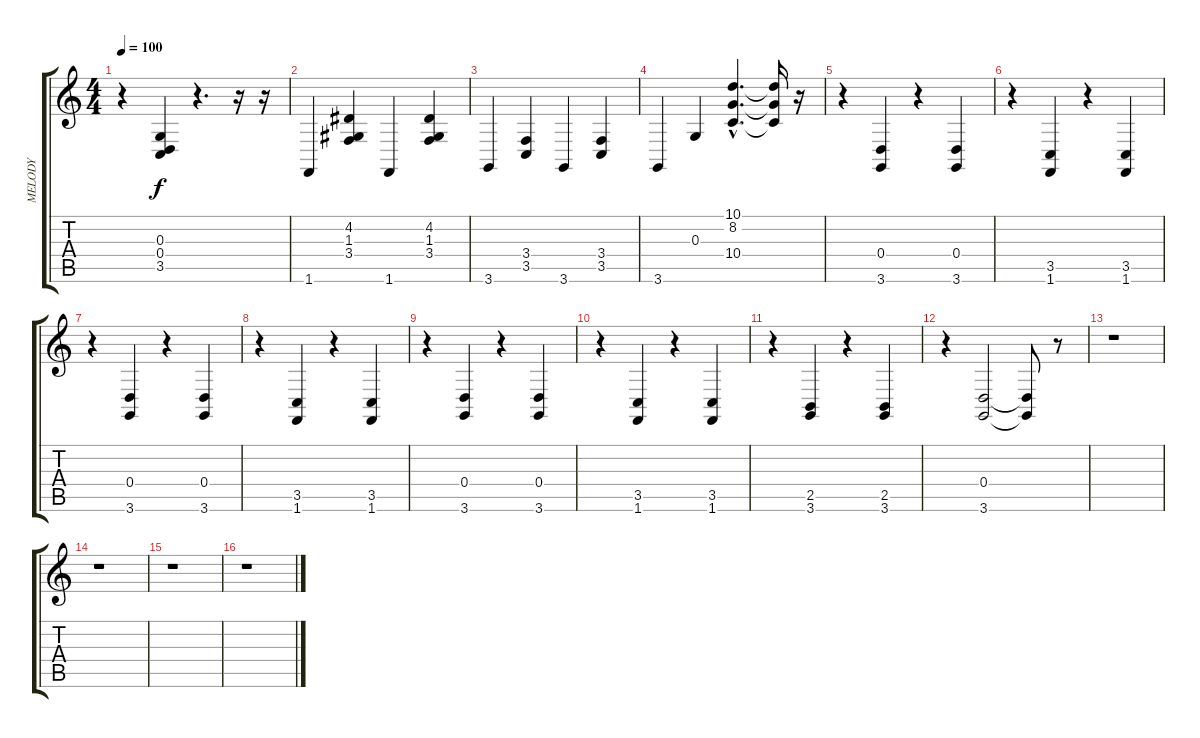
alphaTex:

\track ("MELODY" "MELODY") {instrument acousticgrandpiano}
\staff {score tabs}
\tuning (E4 B3 G3 D3 A2 E2) {hide}
\ts (4 4)
\tempo 100
\clef g2
\ks c
r.4{dy f} (0.3 0.4 3.5).4 r.4{d} r.16 r.16 |
1.6.4 (4.2 1.3 3.4).4 1.6.4 (4.2 1.3 3.4).4 |
3.6.4 (3.4 3.5).4 3.6.4 (3.4 3.5).4 |
3.6.4 0.3.4 (10.1{hac} 8.2{hac} 10.4{hac}).4{d} (10.1{t} 8.2{t} 10.4{t}).16 r.16 |
r.4 (0.4 3.6).4 r.4 (0.4 3.6).4 |
r.4 (3.5 1.6).4 r.4 (3.5 1.6).4 |
r.4 (0.4 3.6).4 r.4 (0.4 3.6).4 |
r.4 (3.5 1.6).4 r.4 (3.5 1.6).4 |
r.4 (0.4 3.6).4 r.4 (0.4 3.6).4 |
r.4 (3.5 1.6).4 r.4 (3.5 1.6).4 |
r.4 (2.5 3.6).4 r.4 (2.5 3.6).4 |
r.4 (0.4 3.6).2 (0.4{t} 3.6{t}).8 r.8 |
r.1 |
r.1 |
r.1 |
r.1
